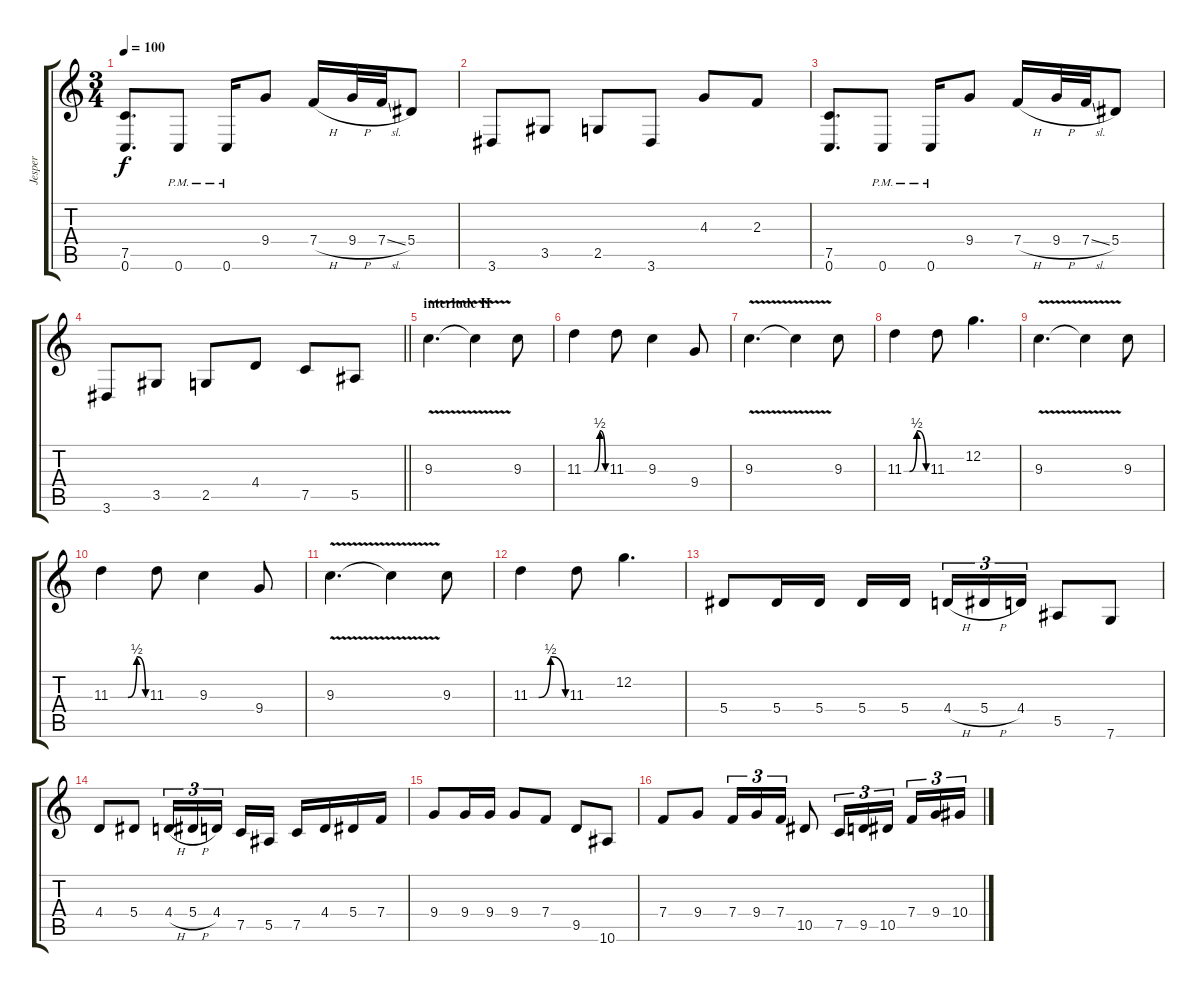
\track ("Jesper" "Jesper") {instrument distortionguitar}
\staff {score tabs}
\tuning (C4 G3 Eb3 Bb2 F2 C2) {hide}
\ts (3 4)
\tempo 100
\clef g2
\ks c
(7.5 0.6).8{d dy f} 0.6{pm}.8 0.6{pm}.16 9.4.8 7.4{h}.16 9.4{h}.32 7.4{sl}.32 5.4.8 |
3.6.8 3.5.8 2.5.8 3.6.8 4.3.8 2.3.8 |
(7.5 0.6).8{d} 0.6{pm}.8 0.6{pm}.16 9.4.8 7.4{h}.16 9.4{h}.32 7.4{sl}.32 5.4.8 |
\barLineRight lightlight
3.6.8 3.5.8 2.5.8 4.4.8 7.5.8 5.5.8 |
\section ("" "interlude II")
9.3{v}.4{d} 9.3{t}.4 9.3.8 |
11.3{be (custom 0 0 30 0 45 2 60 0)}.4 11.3.8 9.3.4 9.4.8 |
9.3{v}.4{d} 9.3{t}.4 9.3.8 |
11.3{be (custom 0 0 15 0 35 2 60 0)}.4 11.3.8 12.2.4{d} |
9.3{v}.4{d} 9.3{t}.4 9.3.8 |
11.3{be (custom 0 0 30 0 45 2 60 0)}.4 11.3.8 9.3.4 9.4.8 |
9.3{v}.4{d} 9.3{t}.4 9.3.8 |
11.3{be (custom 0 0 15 0 35 2 60 0)}.4 11.3.8 12.2.4{d} |
5.4.8 5.4.16 5.4.16 5.4.16 5.4.16{beam splitsecondary} 4.4{h}.16{tu (3 2)} 5.4{h}.16{tu (3 2)} 4.4.16{tu (3 2)} 5.5.8 7.6.8 |
4.4.8 5.4.8 4.4{h}.16{tu (3 2)} 5.4{h}.16{tu (3 2)} 4.4.16{tu (3 2) beam splitsecondary} 7.5.16 5.5.16 7.5.16 4.4.16 5.4.16 7.4.16 |
9.4.8 9.4.16 9.4.16 9.4.8 7.4.8 9.5.8 10.6.8 |
7.4.8 9.4.8 7.4.16{tu (3 2)} 9.4.16{tu (3 2)} 7.4.16{tu (3 2)} 10.5.8 7.5.16{tu (3 2)} 9.5.16{tu (3 2)} 10.5.16{tu (3 2) beam splitsecondary} 7.4.16{tu (3 2)} 9.4.16{tu (3 2)} 10.4.16{tu (3 2)}
